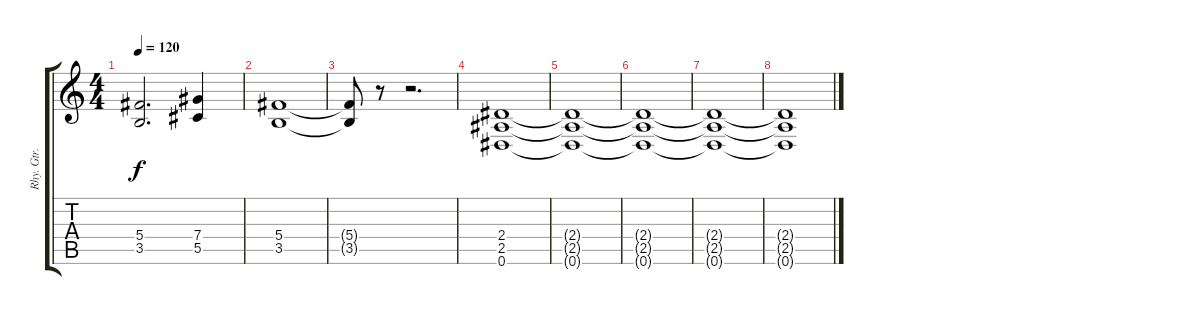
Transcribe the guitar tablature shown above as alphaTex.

\track ("Rhy. Gtr. 1" "Rhy. Gtr. ") {instrument distortionguitar}
\staff {score tabs}
\tuning (Eb4 Bb3 Gb3 Db3 Ab2 Eb2) {hide}
\ts (4 4)
\section ("" "")
\tempo 120
\clef g2
\ks c
(5.4{t} 3.5{t}).2{d dy f} (7.4 5.5).4 |
(5.4 3.5).1 |
(5.4{t} 3.5{t}).8 r.8 r.2{d} |
(2.4 2.5 0.6).1 |
(2.4{t} 2.5{t} 0.6{t}).1 |
(2.4{t} 2.5{t} 0.6{t}).1 |
(2.4{t} 2.5{t} 0.6{t}).1 |
(2.4{t} 2.5{t} 0.6{t}).1
